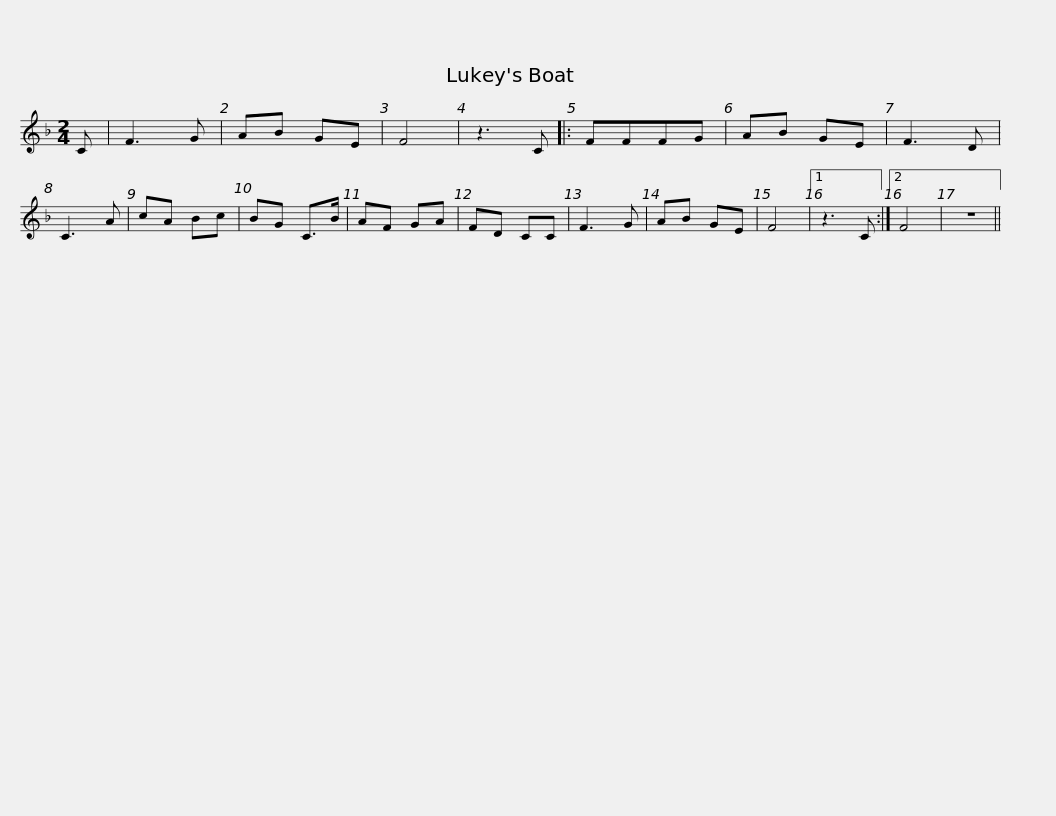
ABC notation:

X:1
L:1/8
M:2/4
I:linebreak $
K:F
V:1 treble
V:1
 C | F3 G | AB GE | F4 | z3 C |: %5
 FFFG | AB GE | F3 D | C3 A | cA Bc | %10
 BG C>B | AF GA |$ FD CC | F3 G | AB GE | %15
 F4 |1 z3 C :|2 F4 | z4 || %19
